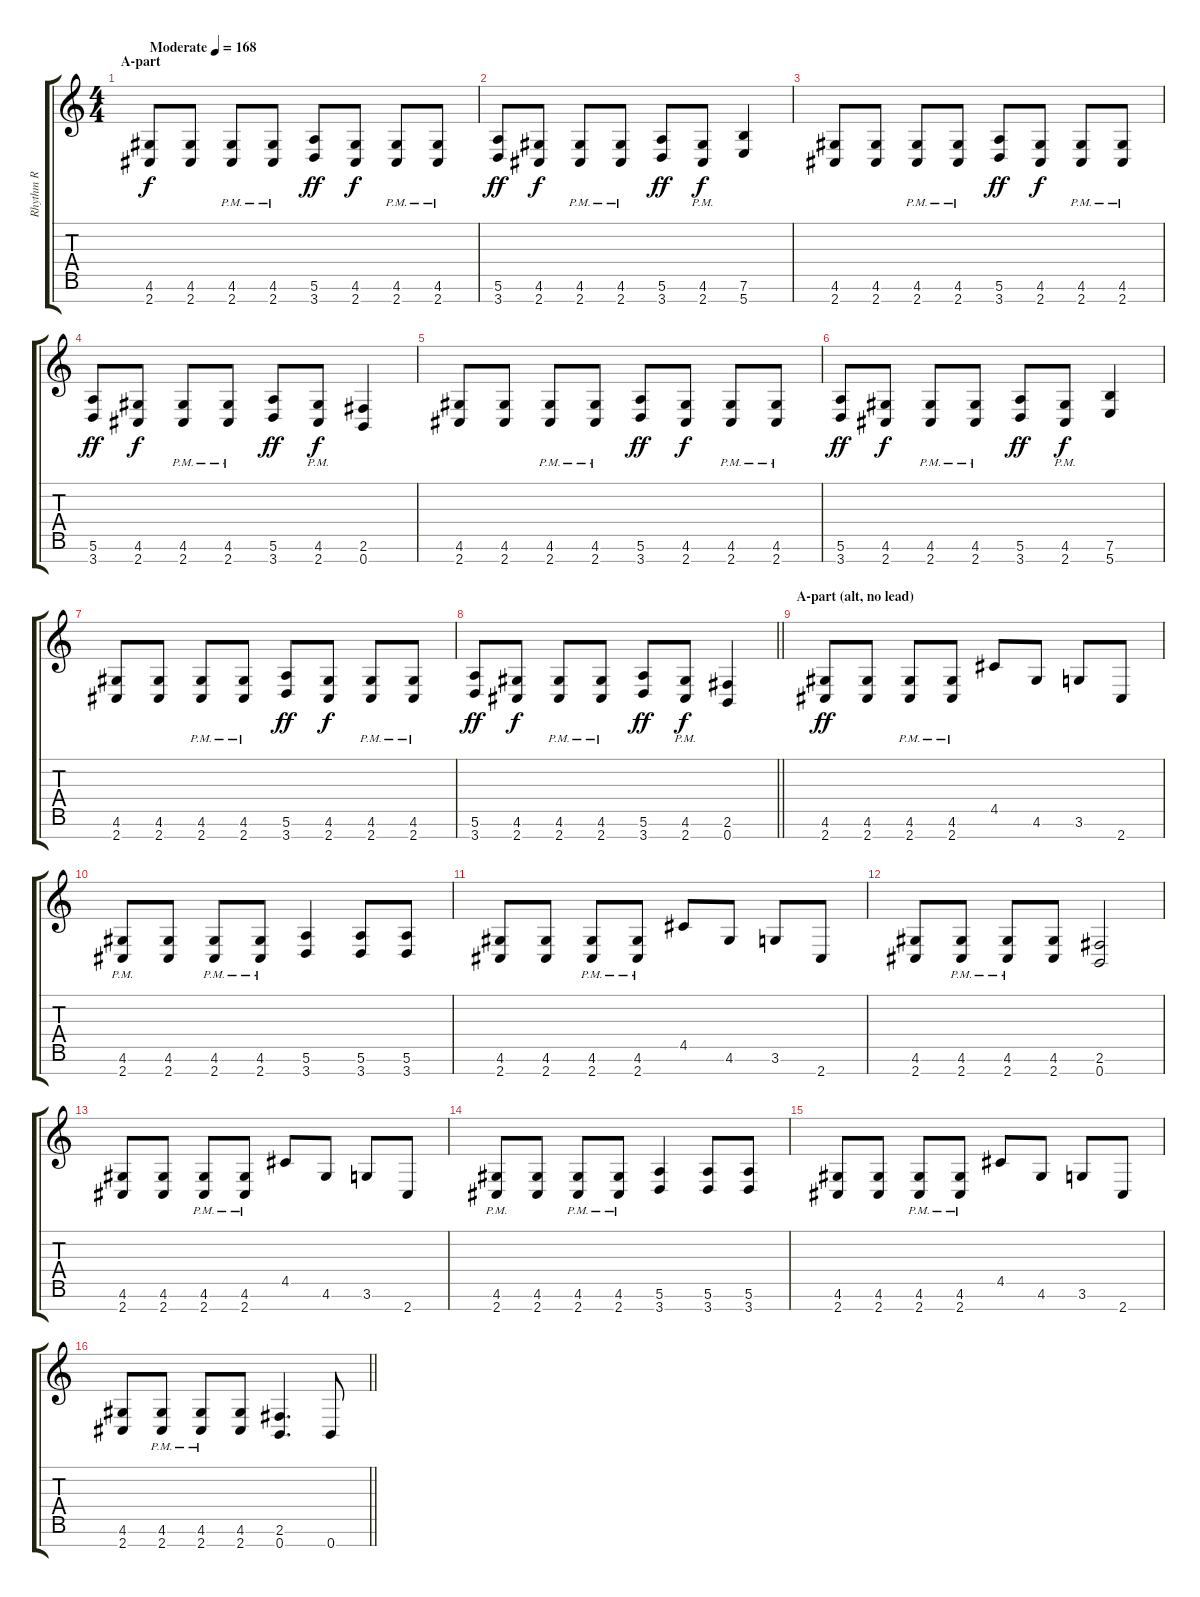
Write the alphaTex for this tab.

\track ("Rhythm R" "Rhythm R") {instrument overdrivenguitar}
\staff {score tabs}
\tuning (E4 B3 G3 D3 A2 E2 B1) {hide}
\ts (4 4)
\section ("" "A-part")
\tempo (168 "Moderate")
\clef g2
\ks c
(4.6 2.7).8{dy f instrument overdrivenguitar} (4.6 2.7).8 (4.6{pm} 2.7{pm}).8 (4.6{pm} 2.7{pm}).8 (5.6 3.7).8{dy ff} (4.6 2.7).8{dy f} (4.6{pm} 2.7{pm}).8 (4.6{pm} 2.7{pm}).8 |
(5.6 3.7).8{dy ff} (4.6 2.7).8{dy f} (4.6{pm} 2.7{pm}).8 (4.6{pm} 2.7{pm}).8 (5.6 3.7).8{dy ff} (4.6{pm} 2.7{pm}).8{dy f} (7.6 5.7).4 |
(4.6 2.7).8 (4.6 2.7).8 (4.6{pm} 2.7{pm}).8 (4.6{pm} 2.7{pm}).8 (5.6 3.7).8{dy ff} (4.6 2.7).8{dy f} (4.6{pm} 2.7{pm}).8 (4.6{pm} 2.7{pm}).8 |
(5.6 3.7).8{dy ff} (4.6 2.7).8{dy f} (4.6{pm} 2.7{pm}).8 (4.6{pm} 2.7{pm}).8 (5.6 3.7).8{dy ff} (4.6{pm} 2.7{pm}).8{dy f} (2.6 0.7).4 |
(4.6 2.7).8 (4.6 2.7).8 (4.6{pm} 2.7{pm}).8 (4.6{pm} 2.7{pm}).8 (5.6 3.7).8{dy ff} (4.6 2.7).8{dy f} (4.6{pm} 2.7{pm}).8 (4.6{pm} 2.7{pm}).8 |
(5.6 3.7).8{dy ff} (4.6 2.7).8{dy f} (4.6{pm} 2.7{pm}).8 (4.6{pm} 2.7{pm}).8 (5.6 3.7).8{dy ff} (4.6{pm} 2.7{pm}).8{dy f} (7.6 5.7).4 |
(4.6 2.7).8 (4.6 2.7).8 (4.6{pm} 2.7{pm}).8 (4.6{pm} 2.7{pm}).8 (5.6 3.7).8{dy ff} (4.6 2.7).8{dy f} (4.6{pm} 2.7{pm}).8 (4.6{pm} 2.7{pm}).8 |
\barLineRight lightlight
(5.6 3.7).8{dy ff} (4.6 2.7).8{dy f} (4.6{pm} 2.7{pm}).8 (4.6{pm} 2.7{pm}).8 (5.6 3.7).8{dy ff} (4.6{pm} 2.7{pm}).8{dy f} (2.6 0.7).4 |
\section ("" "A-part (alt, no lead)")
(4.6 2.7).8{dy ff} (4.6 2.7).8 (4.6{pm} 2.7{pm}).8 (4.6{pm} 2.7{pm}).8 4.5.8 4.6.8 3.6.8 2.7.8 |
(4.6{pm} 2.7{pm}).8 (4.6 2.7).8 (4.6{pm} 2.7{pm}).8 (4.6{pm} 2.7{pm}).8 (5.6 3.7).4 (5.6 3.7).8 (5.6 3.7).8 |
(4.6 2.7).8 (4.6 2.7).8 (4.6{pm} 2.7{pm}).8 (4.6{pm} 2.7{pm}).8 4.5.8 4.6.8 3.6.8 2.7.8 |
(4.6 2.7).8 (4.6{pm} 2.7{pm}).8 (4.6{pm} 2.7{pm}).8 (4.6 2.7).8 (2.6 0.7).2 |
(4.6 2.7).8 (4.6 2.7).8 (4.6{pm} 2.7{pm}).8 (4.6{pm} 2.7{pm}).8 4.5.8 4.6.8 3.6.8 2.7.8 |
(4.6{pm} 2.7{pm}).8 (4.6 2.7).8 (4.6{pm} 2.7{pm}).8 (4.6{pm} 2.7{pm}).8 (5.6 3.7).4 (5.6 3.7).8 (5.6 3.7).8 |
(4.6 2.7).8 (4.6 2.7).8 (4.6{pm} 2.7{pm}).8 (4.6{pm} 2.7{pm}).8 4.5.8 4.6.8 3.6.8 2.7.8 |
\barLineRight lightlight
(4.6 2.7).8 (4.6{pm} 2.7{pm}).8 (4.6{pm} 2.7{pm}).8 (4.6 2.7).8 (2.6 0.7).4{d} 0.7.8
